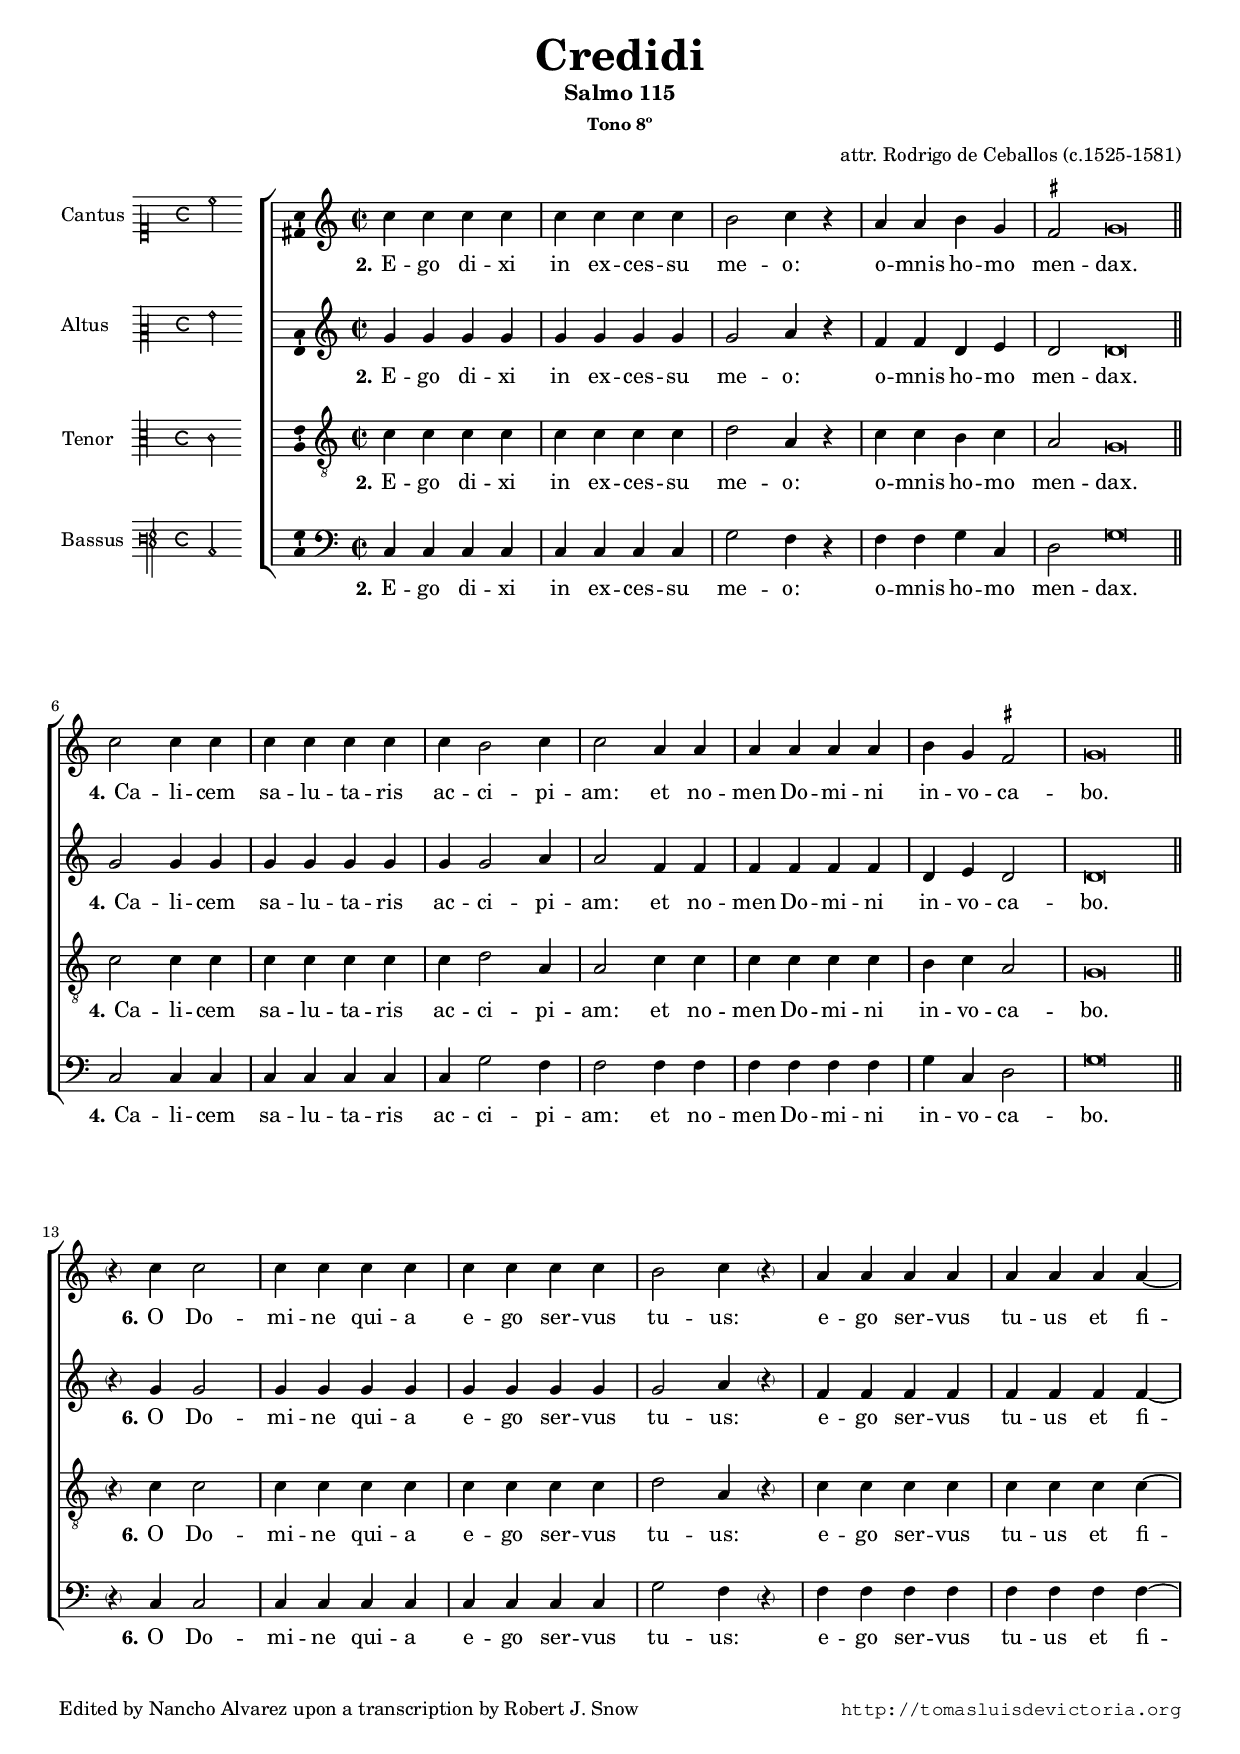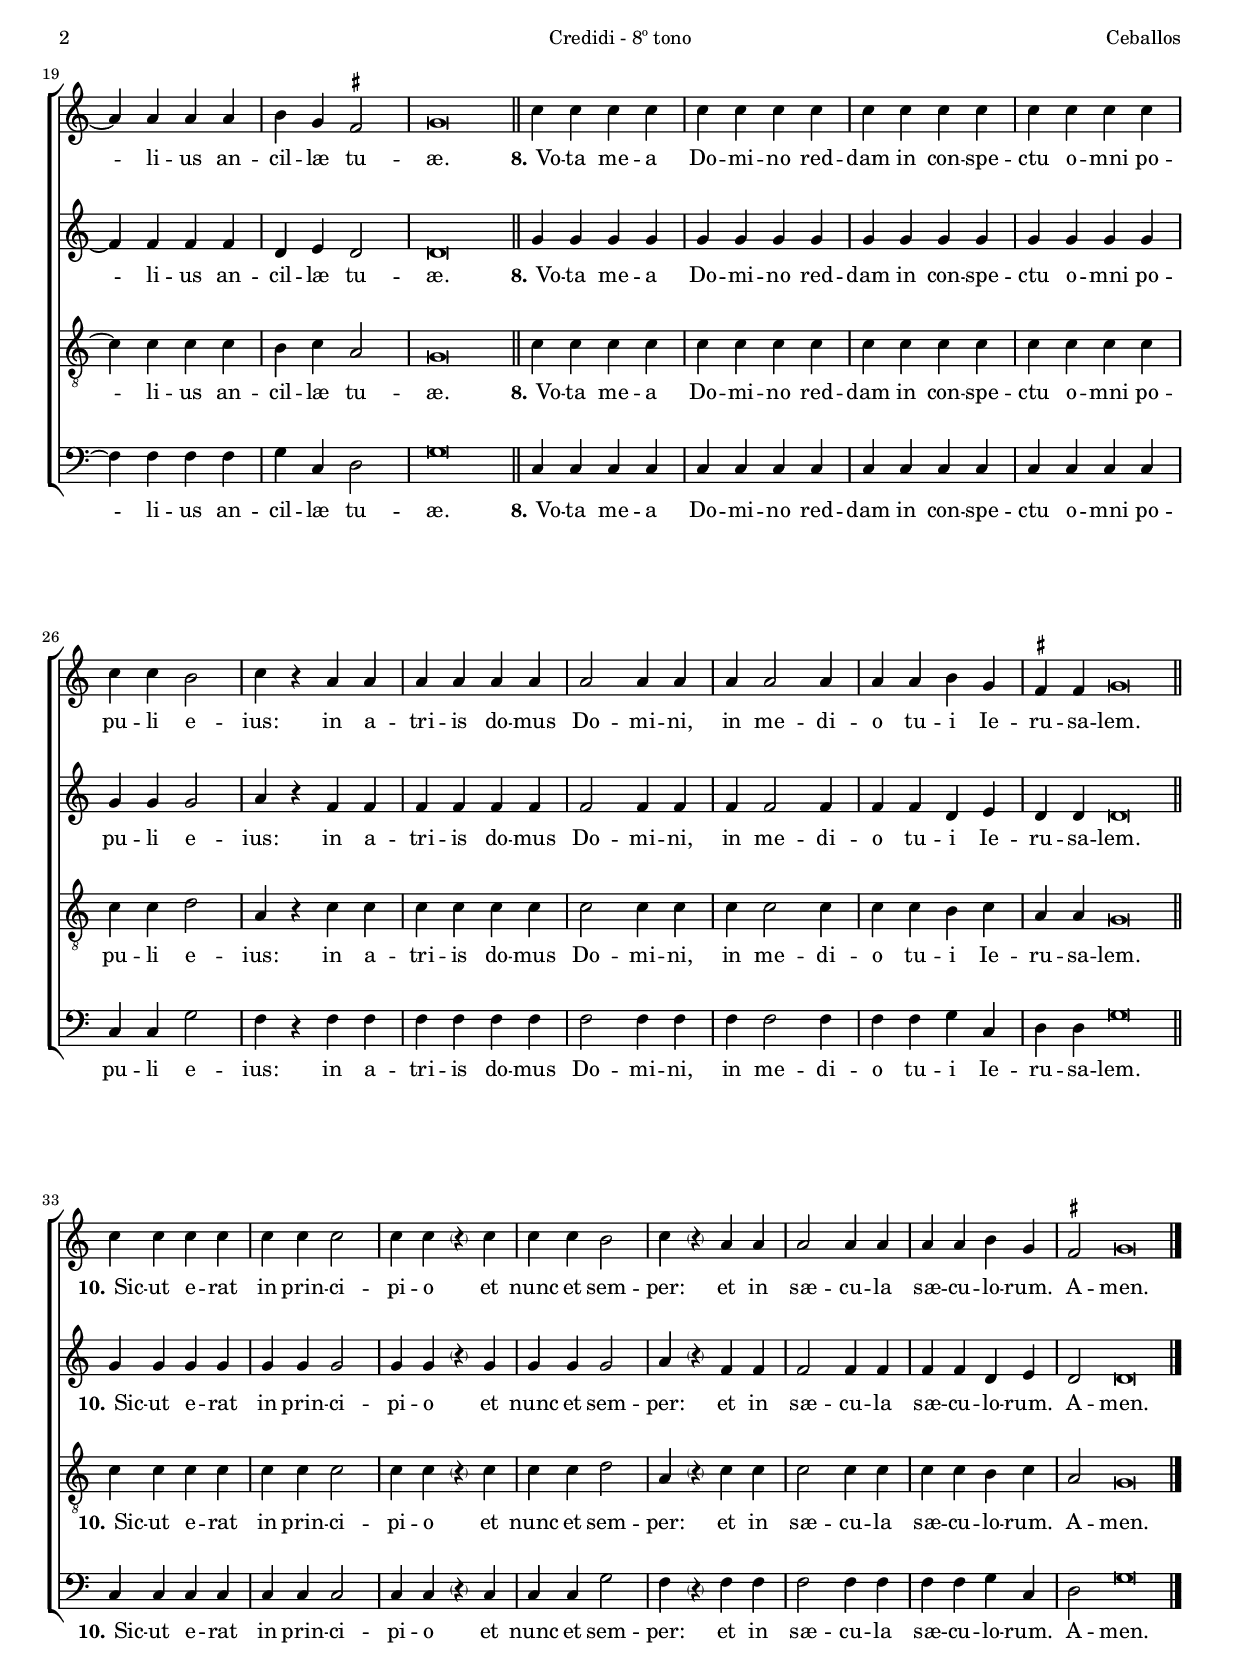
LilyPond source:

\version "2.22.0"

#(set-default-paper-size "a4")
#(set-global-staff-size 16.7)
#(ly:set-option 'point-and-click #f)
%mobile -s15.5 -i3.2

italicas=\override LyricText.font-shape = #'italic
rectas=\override LyricText.font-shape = #'upright
ss=\once \set suggestAccidentals = ##t
incipitwidth = 20
mtempo={\tempo 4 = 100}
mtempob={\tempo 4 = 50}
mt=#(define-music-function (offset) (number?) ; move lyric text
      #{ \once \override LyricText.X-offset = -$offset #})

htitle="Credidi - 8º tono"
hcomposer="Ceballos"

\header {
	title=\markup{\fontsize #3 "Credidi"}
	subtitle="Salmo 115"
	subsubtitle=\markup{"Tono 8º" \vspace #1 }
	composer="attr. Rodrigo de Ceballos (c.1525-1581)" % se basa en fabordones de Ceballos
        pdfauthor=\composer
	%opus="(-)"
%	poet=\markup{} % 4 manuscritos, 3 en España y 1 en América
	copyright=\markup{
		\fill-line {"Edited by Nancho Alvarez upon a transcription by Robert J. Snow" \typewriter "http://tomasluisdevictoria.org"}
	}
%	tagline=""
}

global={\key c \major \time 2/2
        \skip 1*5 \bar "||" \break
        \skip 1*7 \bar "||" \break
        \skip 1*9 \bar "||"
        \skip 1*11 \bar "||" \break
        \skip 1*8 \bar "||"
	%\override Score.TimeSignature.break-visibility = #'#(#f #t #t)
	\bar "|."
}


cantus=\relative c''{
	c4 c c c
	c c c c
	b2 c4 r
	a a b g 
	\ss fis2 \mtempob g\breve*1/4 \mtempo
	c2 c4 c
	c c c c
	c b2 c4
	c2 a4 a
	a a a a
	b g \ss fis2
	g\breve*1/2
	\parenthesize r4 c4 c2
	c4 c c c
	c c c c
	b2 c4 \parenthesize r4 % no hay silencio en ninguna voz
	a4 a a a
	a a a a ~
	a a a a
	b g \ss fis2
	g\breve*1/2
	c4 c c c
	c c c c
	c c c c
	c c c c
	c c b2
	c4 r a a
	a a a a
	a2 a4 a
	a a2 a4
	a a b g
	\ss fis fis \mtempob g\breve*1/4 \mtempo
	c4 c c c
	c c c2
	c4 c \parenthesize r4 % No hay silencio en ninguna voz, Snow pone 2 negras ligadas
	 c4
	c c b2
	c4 \parenthesize r4 a a % no hay silencio en ninguna voz
	a2 a4 a
	a a b g
	\ss fis2 \mtempob g\breve*1/4
}

altus=\relative c''{
	g4 g g g
	g g g g
	g2 a4 r
	f f d e
	d2 d\breve*1/4
	g2 g4 g
	g g g g
	g g2 a4
	a2 f4 f
	f f f f
	d e d2
	d\breve*1/2
	\parenthesize r4 g g2
	g4 g g g
	g g g g
	g2 a4 \parenthesize r4 
	f4 f f f
	f f f f ~
	f f f f
	d e d2
	d\breve*1/2
	g4 g g g
	g g g g
	g g g g
	g g g g
	g g g2
	a4 r4 f f 
	f f f f
	f2 f4 f 
	f f2 f4
	f f d e
	d d d\breve*1/4
	g4 g g g
	g g g2
	g4 g \parenthesize r4  g
	g g g2
	a4 \parenthesize r4 f4 f
	f2 f4 f
	f f d e
	d2 d\breve*1/4
}

tenor=\relative c'{
	c4 c c c
	c c c c
	d2 a4 r
	c c b c
	a2 g\breve*1/4
	c2 c4 c
	c c c c
	c d2 a4
	a2 c4 c
	c c c c
	b c a2
	g\breve*1/2
	\parenthesize r4 c c2
	c4 c c c
	c c c c
	d2 a4 \parenthesize r4
	c c c c
	c4 c c c4 ~
	c4 c c c
	b c a2
	g\breve*1/2
	c4 c c c
	c4 c c c
	c4 c c c
	c4 c c c
	c c d2
	a4 r4 c c
	c c c c
	c2 c4 c
	c4 c2 c4
	c4 c b c
	a4 a g\breve*1/4
	c4 c c c
	c4 c c2
	c4 c4 \parenthesize r4 c4
	c4 c d2
	a4 \parenthesize r4 c4 c
	c2 c4 c
	c c b c
	a2 g\breve*1/4
}

bassus=\relative c{
	c4 c c c
	c c c c
	g'2 f4 r
	f f g c,
	d2 g\breve*1/4
	c,2 c4 c
	c c c c
	c4 g'2 f4
	f2 f4 f
	f f f f
	g c, d2
	g\breve*1/2
	\parenthesize r4 c, c2
	c4 c c c
	c c c c
	g'2 f4 \parenthesize r4 
	f f f f
	f f f f ~
	f f f f
	g c, d2
	g\breve*1/2
	c,4 c c c
	c c c c
	c c c c
	c c c c
	c c g'2
	f4 r4 f f
	f f f f
	f2 f4 f
	f f2 f4
	f f g c,
	d d g\breve*1/4
	c,4 c c c
	c c c2
	c4 c4 \parenthesize r4 c4
	c c g'2
	f4 \parenthesize r4 f f
	f2 f4 f
	f f g c,
	d2 g\breve*1/4
}

textocantus=\lyricmode{
\set stanza = "2."
E -- go di -- xi in ex -- ces -- su me -- o:
o -- mnis ho -- mo men -- dax.
\set stanza = "4."
\mt #-.5
Ca -- li -- cem sa -- lu -- ta -- ris ac -- ci -- pi -- am:
et no -- men Do -- mi -- ni in -- vo -- ca -- bo.
\set stanza = "6."
O Do -- mi -- ne qui -- a e -- go ser -- vus tu -- us:
e -- go ser -- vus tu -- us et fi -- li -- us an -- cil -- læ tu -- æ.
\set stanza = "8."
\mt #-.5
Vo -- ta me -- a Do -- mi -- no red -- dam
in con -- spe -- ctu o -- mni po -- pu -- li e -- ius:
in a -- tri -- is do -- mus Do -- mi -- ni,
in me -- di -- o tu -- i Ie -- ru -- sa -- lem.
\set stanza = "10."
\mt #-.5
Sic -- ut e -- rat in prin -- ci -- pi -- o
et nunc et sem -- per:
et in sæ -- cu -- la sæ -- cu -- lo -- rum.
A -- men.
}

textoaltus=\lyricmode{
\set stanza = "2."
E -- go di -- xi in ex -- ces -- su me -- o:
o -- mnis ho -- mo men -- dax.
\set stanza = "4."
\mt #-.5
Ca -- li -- cem sa -- lu -- ta -- ris ac -- ci -- pi -- am:
et no -- men Do -- mi -- ni in -- vo -- ca -- bo.
\set stanza = "6."
O Do -- mi -- ne qui -- a e -- go ser -- vus tu -- us:
e -- go ser -- vus tu -- us et fi -- li -- us an -- cil -- læ tu -- æ.
\set stanza = "8."
\mt #-.5
Vo -- ta me -- a Do -- mi -- no red -- dam
in con -- spe -- ctu o -- mni po -- pu -- li e -- ius:
in a -- tri -- is do -- mus Do -- mi -- ni,
in me -- di -- o tu -- i Ie -- ru -- sa -- lem.
\set stanza = "10."
\mt #-.5
Sic -- ut e -- rat in prin -- ci -- pi -- o
et nunc et sem -- per:
et in sæ -- cu -- la sæ -- cu -- lo -- rum.
A -- men.
}

textotenor=\lyricmode{
\set stanza = "2."
E -- go di -- xi in ex -- ces -- su me -- o:
o -- mnis ho -- mo men -- dax.
\set stanza = "4."
\mt #-.5
Ca -- li -- cem sa -- lu -- ta -- ris ac -- ci -- pi -- am:
et no -- men Do -- mi -- ni in -- vo -- ca -- bo.
\set stanza = "6."
O Do -- mi -- ne qui -- a e -- go ser -- vus tu -- us:
e -- go ser -- vus tu -- us et fi -- li -- us an -- cil -- læ tu -- æ.
\set stanza = "8."
\mt #-.5
Vo -- ta me -- a Do -- mi -- no red -- dam
in con -- spe -- ctu o -- mni po -- pu -- li e -- ius:
in a -- tri -- is do -- mus Do -- mi -- ni,
in me -- di -- o tu -- i Ie -- ru -- sa -- lem.
\set stanza = "10."
\mt #-.5
Sic -- ut e -- rat in prin -- ci -- pi -- o
et nunc et sem -- per:
et in sæ -- cu -- la sæ -- cu -- lo -- rum.
A -- men.
}

textobassus=\lyricmode{
\set stanza = "2."
E -- go di -- xi in ex -- ces -- su me -- o:
o -- mnis ho -- mo men -- dax.
\set stanza = "4."
\mt #-.5
Ca -- li -- cem sa -- lu -- ta -- ris ac -- ci -- pi -- am:
et no -- men Do -- mi -- ni in -- vo -- ca -- bo.
\set stanza = "6."
O Do -- mi -- ne qui -- a e -- go ser -- vus tu -- us:
e -- go ser -- vus tu -- us et fi -- li -- us an -- cil -- læ tu -- æ.
\set stanza = "8."
\mt #-.5
Vo -- ta me -- a Do -- mi -- no red -- dam
in con -- spe -- ctu o -- mni po -- pu -- li e -- ius:
in a -- tri -- is do -- mus Do -- mi -- ni,
in me -- di -- o tu -- i Ie -- ru -- sa -- lem.
\set stanza = "10."
\mt #-.5
Sic -- ut e -- rat in prin -- ci -- pi -- o
et nunc et sem -- per:
et in sæ -- cu -- la sæ -- cu -- lo -- rum.
A -- men.
}


incipitcantus=\markup{
	\score{
		{ 
		\set Staff.instrumentName="Cantus "
		\override NoteHead.style = #'neomensural
		\override Staff.TimeSignature.style = #'neomensural
		\cadenzaOn 
		\clef "petrucci-c1"
		\key c \major
		\time 4/4
                c''2
		} 

	\layout { line-width=\incipitwidth indent = 0 }
	}
}

incipitaltus=\markup{
	\score{
		{ 
		\set Staff.instrumentName="Altus    "
		\override NoteHead.style = #'neomensural 
		\override Staff.TimeSignature.style = #'neomensural
		\cadenzaOn 
		\clef "petrucci-c2"
		\key c \major
		\time 4/4
                g'2 % Snow e'2
		} 
	\layout { line-width=\incipitwidth indent = 0 }
	}
}


incipittenor=\markup{
	\score{
		{ 
		\set Staff.instrumentName="Tenor   "
		\override NoteHead.style = #'neomensural 
		\override Staff.TimeSignature.style = #'neomensural
		\cadenzaOn 
		\clef "petrucci-c3"
		\key c \major
		\time 4/4
                c'2
		} 
	\layout { line-width=\incipitwidth indent=0 }
	}
}

incipitbassus=\markup{
	\score{
		{ 
		\set Staff.instrumentName="Bassus "
		\override NoteHead.style = #'neomensural
		\override Staff.TimeSignature.style = #'neomensural
		\cadenzaOn 
		\clef "petrucci-f3"
		\key c \major
		\time 4/4
                c2
		} 
	\layout { line-width=\incipitwidth indent = 0 }
	}
}

%\layout {
%       \context {\Voice
%               \remove Ligature_bracket_engraver
%               \consists Mensural_ligature_engraver
%       }
%       line-width=\incipitwidth
%       indent = 0
%}

\score {\transpose c' c'{
\new ChoirStaff<<

	\new Staff <<\global
	\new Voice="v1" {
		\set Staff.instrumentName=\incipitcantus
		\clef "treble"
		\cantus }
	\new Lyrics \lyricsto "v1" {\textocantus }
	>>

	\new Staff <<\global
	\new Voice="v2" {
		\set Staff.instrumentName=\incipitaltus
		\clef "treble"
		\altus }
	\new Lyrics \lyricsto "v2" {\textoaltus }
	>>
	
	\new Staff <<\global
	\new Voice="v3" {
		\set Staff.instrumentName=\incipittenor
		\clef "G_8"
		\tenor }
	\new Lyrics \lyricsto "v3" {\textotenor }
	>>

	\new Staff <<\global
	\new Voice="v4" {
		\set Staff.instrumentName=\incipitbassus
		\clef "bass"
		\bassus }
	\new Lyrics \lyricsto "v4" {\textobassus }
	>>
	
>>

	} % transpose

\layout{ 
	\context {\Lyrics 
		\override VerticalAxisGroup.staff-affinity = #UP
		\override VerticalAxisGroup.nonstaff-relatedstaff-spacing =
			#'((basic-distance . 0) (minimum-distance . 0) (padding . 1))
		\override LyricText.font-size = #1.2
		\override LyricHyphen.minimum-distance = #0.5
	}
	\context {\Score 
		tempoHideNote = ##t
		\override BarNumber.padding = #2 
	}
	\context {\Voice 
		%melismaBusyProperties = #'()
		%autoBeaming = ##f
	}
	\context {\Staff 
                %\RemoveEmptyStaves
                %\override VerticalAxisGroup.remove-first = ##t
		\override VerticalAxisGroup.staff-staff-spacing =
			#'((basic-distance . 11) (minimum-distance . 0) (padding . 1))
		\consists Ambitus_engraver 
		\override LigatureBracket.padding = #1
	}
}

%\midi { \mtempo }

}


\paper{
	evenHeaderMarkup=\markup  \fill-line { \fromproperty #'page:page-number-string \htitle \hcomposer }
	oddHeaderMarkup= \markup  \fill-line { \on-the-fly #not-first-page \hcomposer \on-the-fly #not-first-page \htitle \on-the-fly #not-first-page \fromproperty #'page:page-number-string }
	%system-count=20
	%page-count = 8
	systems-per-page = 3
	ragged-last-bottom = ##f
	indent=3.6\cm
	system-system-spacing =
	#'((basic-distance . 20) (minimum-distance . 0) (padding . 5))
	top-system-spacing = % header
	#'((basic-distance . 8) (minimum-distance . 0) (padding . 0))
	last-bottom-spacing = % footer
	#'((basic-distance . 12) (minimum-distance . 0) (padding . 0))
	markup-system-spacing.padding = #1.5
}
